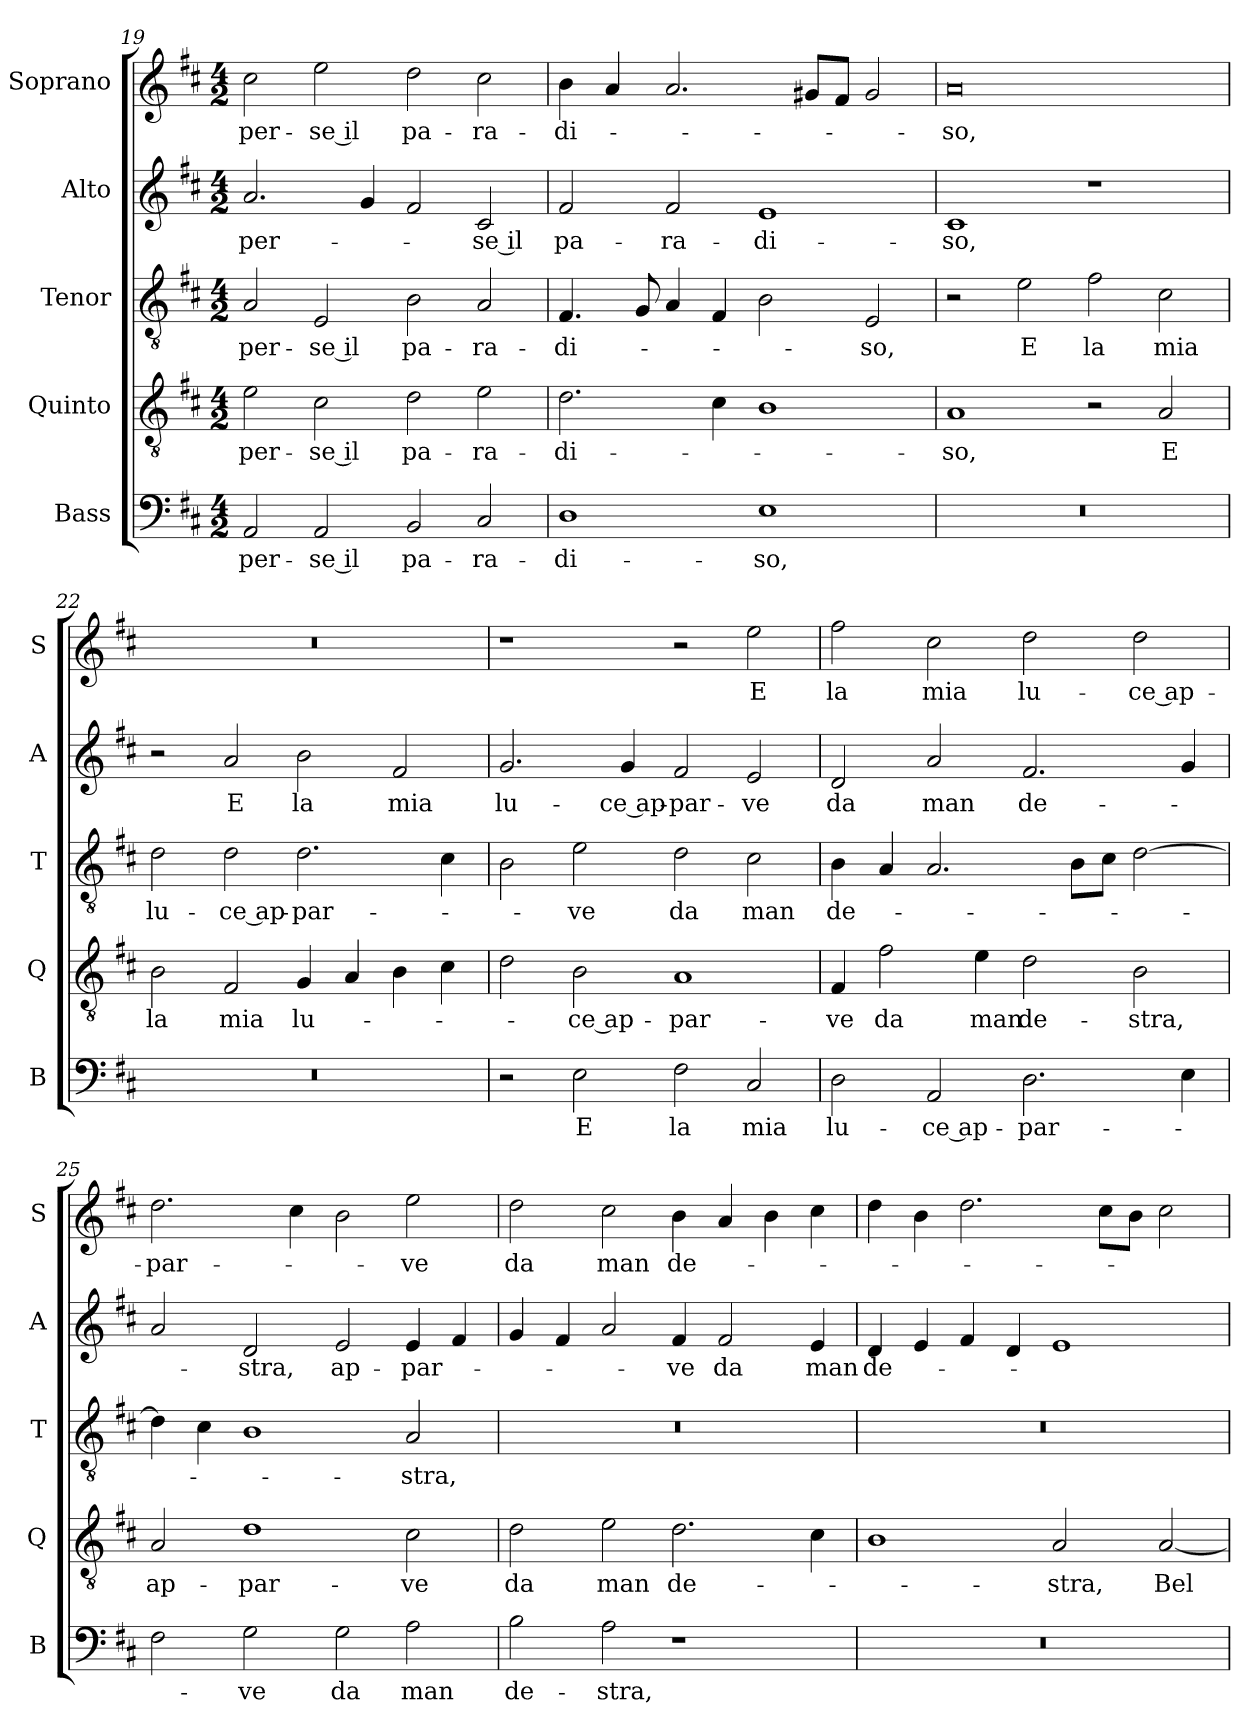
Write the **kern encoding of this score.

**kern	**text	**kern	**text	**kern	**text	**kern	**text	**kern	**text
*part5	*part5	*part4	*part4	*part3	*part3	*part2	*part2	*part1	*part1
*staff5	*staff5	*staff4	*staff4	*staff3	*staff3	*staff2	*staff2	*staff1	*staff1
*I"Bass	*	*I"Quinto	*	*I"Tenor	*	*I"Alto	*	*I"Soprano	*
*I'B	*	*I'Q	*	*I'T	*	*I'A	*	*I'S	*
*clefF4	*	*clefGv2	*	*clefGv2	*	*clefG2	*	*clefG2	*
*k[f#c#]	*	*k[f#c#]	*	*k[f#c#]	*	*k[f#c#]	*	*k[f#c#]	*
*D:	*	*D:	*	*D:	*	*D:	*	*D:	*
*M4/2	*	*M4/2	*	*M4/2	*	*M4/2	*	*M4/2	*
=19	=19	=19	=19	=19	=19	=19	=19	=19	=19
!	!LO:LY:b	!	!LO:LY:b	!	!LO:LY:b	!	!LO:LY:b	!	!LO:LY:b
2AA/	-per-	2e\	-per-	2A/	-per-	2.a/	-per-	2cc#\	-per-
!	!LO:LY:b	!	!LO:LY:b	!	!LO:LY:b	!	!	!	!LO:LY:b
2AA/	-se il	2c#\	-se il	2E/	-se il	.	.	2ee\	-se il
.	.	.	.	.	.	4g/	.	.	.
!	!LO:LY:b	!	!LO:LY:b	!	!LO:LY:b	!	!	!	!LO:LY:b
2BB/	pa-	2d\	pa-	2B\	pa-	2f#/	.	2dd\	pa-
!	!LO:LY:b	!	!LO:LY:b	!	!LO:LY:b	!	!LO:LY:b	!	!LO:LY:b
2C#/	-ra-	2e\	-ra-	2A/	-ra-	2c#/	-se il	2cc#\	-ra-
!!LO:PB:g=z
=20	=20	=20	=20	=20	=20	=20	=20	=20	=20
!	!LO:LY:b	!	!LO:LY:b	!	!LO:LY:b	!	!LO:LY:b	!	!LO:LY:b
1D	-di-	2.d\	-di-	4.F#/	-di-	2f#/	pa-	4b\	-di-
.	.	.	.	.	.	.	.	4a/	.
.	.	.	.	8G/	.	.	.	.	.
!	!	!	!	!	!	!	!LO:LY:b	!	!
.	.	.	.	4A/	.	2f#/	-ra-	2.a/	.
.	.	4c#\	.	4F#/	.	.	.	.	.
!	!LO:LY:b	!	!	!	!	!	!LO:LY:b	!	!
1E	-so,	1B	.	2B\	.	1e	-di-	.	.
.	.	.	.	.	.	.	.	8g#X/L	.
.	.	.	.	.	.	.	.	8f#/J	.
!	!	!	!	!	!LO:LY:b	!	!	!	!
.	.	.	.	2E/	-so,	.	.	2g#/	.
=21	=21	=21	=21	=21	=21	=21	=21	=21	=21
!	!	!	!LO:LY:b	!	!	!	!LO:LY:b	!	!LO:LY:b
0r	.	1A	-so,	2r	.	1c#	-so,	0a	-so,
!	!	!	!	!	!LO:LY:b	!	!	!	!
.	.	.	.	2e\	E	.	.	.	.
!	!	!	!	!	!LO:LY:b	!	!	!	!
.	.	2r	.	2f#\	la	1r	.	.	.
!	!	!	!LO:LY:b	!	!LO:LY:b	!	!	!	!
.	.	2A/	E	2c#\	mia	.	.	.	.
=22	=22	=22	=22	=22	=22	=22	=22	=22	=22
!	!	!	!LO:LY:b	!	!LO:LY:b	!	!	!	!
0r	.	2B\	la	2d\	lu-	2r	.	0r	.
!	!	!	!LO:LY:b	!	!LO:LY:b	!	!LO:LY:b	!	!
.	.	2F#/	mia	2d\	-ce ap-	2a/	E	.	.
!	!	!	!LO:LY:b	!	!LO:LY:b	!	!LO:LY:b	!	!
.	.	4G/	lu-	2.d\	-par-	2b\	la	.	.
.	.	4A/	.	.	.	.	.	.	.
!	!	!	!	!	!	!	!LO:LY:b	!	!
.	.	4B\	.	.	.	2f#/	mia	.	.
.	.	4c#\	.	4c#\	.	.	.	.	.
=23	=23	=23	=23	=23	=23	=23	=23	=23	=23
!	!	!	!	!	!	!	!LO:LY:b	!	!
2r	.	2d\	.	2B\	.	2.g/	lu-	1r	.
!	!LO:LY:b	!	!LO:LY:b	!	!LO:LY:b	!	!	!	!
2E\	E	2B\	-ce ap-	2e\	-ve	.	.	.	.
!	!	!	!	!	!	!	!LO:LY:b	!	!
.	.	.	.	.	.	4g/	-ce ap-	.	.
!	!LO:LY:b	!	!LO:LY:b	!	!LO:LY:b	!	!LO:LY:b	!	!
2F#\	la	1A	-par-	2d\	da	2f#/	-par-	2r	.
!	!LO:LY:b	!	!	!	!LO:LY:b	!	!LO:LY:b	!	!LO:LY:b
2C#/	mia	.	.	2c#\	man	2e/	-ve	2ee\	E
!!LO:LB:g=z
=24	=24	=24	=24	=24	=24	=24	=24	=24	=24
!	!LO:LY:b	!	!LO:LY:b	!	!LO:LY:b	!	!LO:LY:b	!	!LO:LY:b
2D\	lu-	4F#/	-ve	4B\	de-	2d/	da	2ff#\	la
!	!	!	!LO:LY:b	!	!	!	!	!	!
.	.	2f#\	da	4A/	.	.	.	.	.
!	!LO:LY:b	!	!	!	!	!	!LO:LY:b	!	!LO:LY:b
2AA/	-ce ap-	.	.	2.A/	.	2a/	man	2cc#\	mia
!	!	!	!LO:LY:b	!	!	!	!	!	!
.	.	4e\	man	.	.	.	.	.	.
!	!LO:LY:b	!	!LO:LY:b	!	!	!	!LO:LY:b	!	!LO:LY:b
2.D\	-par-	2d\	de-	.	.	2.f#/	de-	2dd\	lu-
.	.	.	.	8B\L	.	.	.	.	.
.	.	.	.	8c#\J	.	.	.	.	.
!	!	!	!LO:LY:b	!	!	!	!	!	!LO:LY:b
.	.	2B\	-stra,	[2d\	.	.	.	2dd\	-ce ap-
4E\	.	.	.	.	.	4g/	.	.	.
=25	=25	=25	=25	=25	=25	=25	=25	=25	=25
!	!	!	!LO:LY:b	!	!	!	!	!	!LO:LY:b
2F#\	.	2A/	ap-	4d\]	.	2a/	.	2.dd\	-par-
.	.	.	.	4c#\	.	.	.	.	.
!	!LO:LY:b	!	!LO:LY:b	!	!	!	!LO:LY:b	!	!
2G\	-ve	1d	-par-	1B	.	2d/	-stra,	.	.
.	.	.	.	.	.	.	.	4cc#\	.
!	!LO:LY:b	!	!	!	!	!	!LO:LY:b	!	!
2G\	da	.	.	.	.	2e/	ap-	2b\	.
!	!LO:LY:b	!	!LO:LY:b	!	!LO:LY:b	!	!LO:LY:b	!	!LO:LY:b
2A\	man	2c#\	-ve	2A/	-stra,	4e/	-par-	2ee\	-ve
.	.	.	.	.	.	4f#/	.	.	.
=26	=26	=26	=26	=26	=26	=26	=26	=26	=26
!	!LO:LY:b	!	!LO:LY:b	!	!	!	!	!	!LO:LY:b
2B\	de-	2d\	da	0r	.	4g/	.	2dd\	da
.	.	.	.	.	.	4f#/	.	.	.
!	!LO:LY:b	!	!LO:LY:b	!	!	!	!	!	!LO:LY:b
2A\	-stra,	2e\	man	.	.	2a/	.	2cc#\	man
!	!	!	!LO:LY:b	!	!	!	!LO:LY:b	!	!LO:LY:b
1r	.	2.d\	de-	.	.	4f#/	-ve	4b\	de-
!	!	!	!	!	!	!	!LO:LY:b	!	!
.	.	.	.	.	.	2f#/	da	4a/	.
.	.	.	.	.	.	.	.	4b\	.
!	!	!	!	!	!	!	!LO:LY:b	!	!
.	.	4c#\	.	.	.	4e/	man	4cc#\	.
!!LO:LB:g=z
=27	=27	=27	=27	=27	=27	=27	=27	=27	=27
!	!	!	!	!	!	!	!LO:LY:b	!	!
0r	.	1B	.	0r	.	4d/	de-	4dd\	.
.	.	.	.	.	.	4e/	.	4b\	.
.	.	.	.	.	.	4f#/	.	2.dd\	.
.	.	.	.	.	.	4d/	.	.	.
!	!	!	!LO:LY:b	!	!	!	!	!	!
.	.	2A/	-stra,	.	.	1e	.	.	.
.	.	.	.	.	.	.	.	8cc#\L	.
.	.	.	.	.	.	.	.	8b\J	.
!	!	!	!LO:LY:b	!	!	!	!	!	!
.	.	[2A/	Bel-	.	.	.	.	2cc#\	.
=	=	=	=	=	=	=	=	=	=
*-	*-	*-	*-	*-	*-	*-	*-	*-	*-
